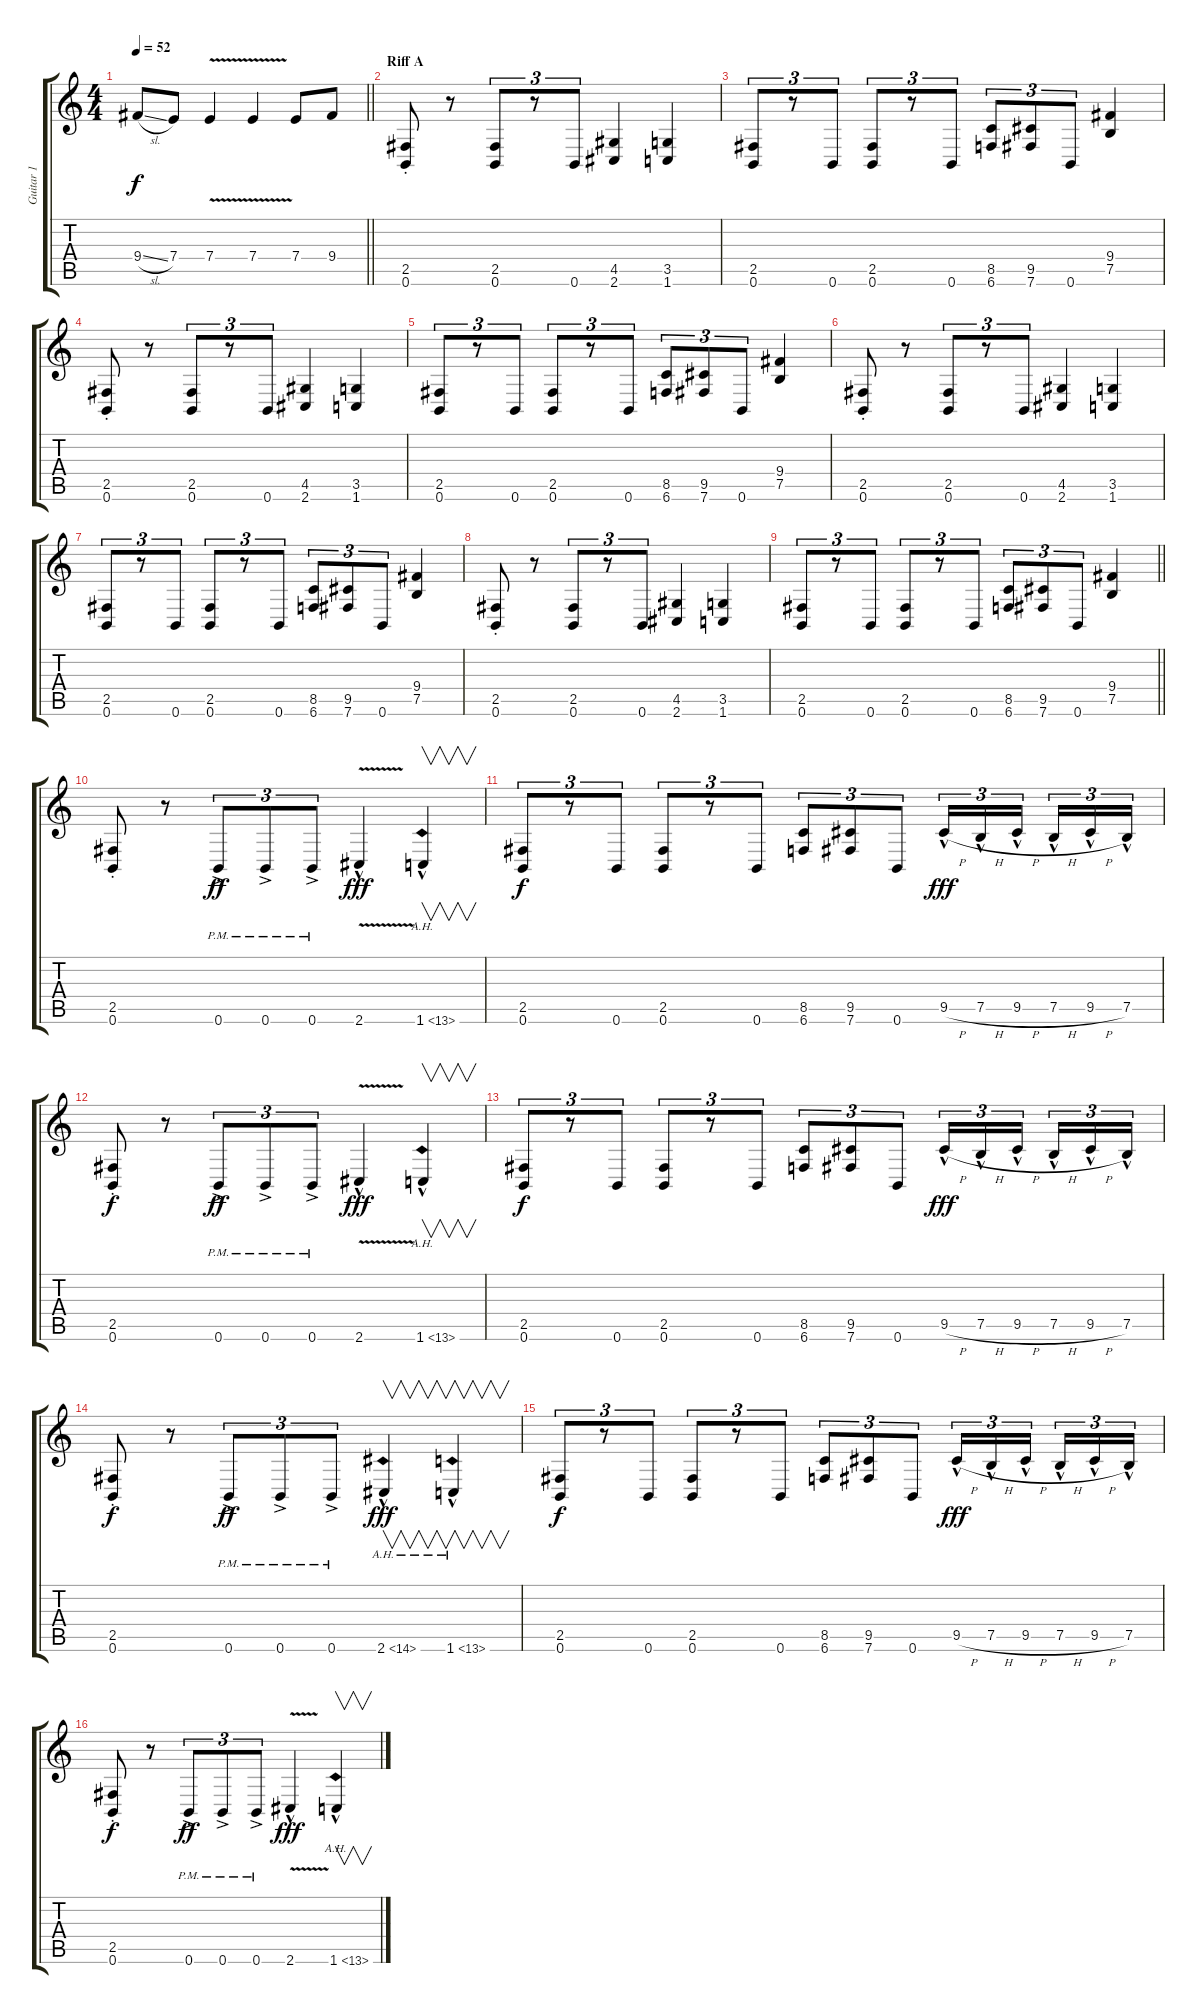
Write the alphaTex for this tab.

\track ("Guitar 1" "Guitar 1") {instrument distortionguitar}
\staff {score tabs}
\tuning (B3 Gb3 D3 A2 E2 B1) {hide}
\ts (4 4)
\tempo 52
\clef g2
\barLineRight lightlight
\ks c
9.4{sl}.8{dy f} 7.4.8 7.4{v}.4 7.4{v}.4 7.4.8 9.4.8 |
\section ("" "Riff A")
(2.5{st} 0.6{st}).8 r.8 (2.5 0.6).8{tu (3 2)} r.8{tu (3 2)} 0.6.8{tu (3 2)} (4.5 2.6).4 (3.5 1.6).4 |
(2.5 0.6).8{tu (3 2)} r.8{tu (3 2)} 0.6.8{tu (3 2)} (2.5 0.6).8{tu (3 2)} r.8{tu (3 2)} 0.6.8{tu (3 2)} (8.5 6.6).8{tu (3 2)} (9.5 7.6).8{tu (3 2)} 0.6.8{tu (3 2)} (9.4 7.5).4 |
(2.5{st} 0.6{st}).8 r.8 (2.5 0.6).8{tu (3 2)} r.8{tu (3 2)} 0.6.8{tu (3 2)} (4.5 2.6).4 (3.5 1.6).4 |
(2.5 0.6).8{tu (3 2)} r.8{tu (3 2)} 0.6.8{tu (3 2)} (2.5 0.6).8{tu (3 2)} r.8{tu (3 2)} 0.6.8{tu (3 2)} (8.5 6.6).8{tu (3 2)} (9.5 7.6).8{tu (3 2)} 0.6.8{tu (3 2)} (9.4 7.5).4 |
(2.5{st} 0.6{st}).8 r.8 (2.5 0.6).8{tu (3 2)} r.8{tu (3 2)} 0.6.8{tu (3 2)} (4.5 2.6).4 (3.5 1.6).4 |
(2.5 0.6).8{tu (3 2)} r.8{tu (3 2)} 0.6.8{tu (3 2)} (2.5 0.6).8{tu (3 2)} r.8{tu (3 2)} 0.6.8{tu (3 2)} (8.5 6.6).8{tu (3 2)} (9.5 7.6).8{tu (3 2)} 0.6.8{tu (3 2)} (9.4 7.5).4 |
(2.5{st} 0.6{st}).8 r.8 (2.5 0.6).8{tu (3 2)} r.8{tu (3 2)} 0.6.8{tu (3 2)} (4.5 2.6).4 (3.5 1.6).4 |
\barLineRight lightlight
(2.5 0.6).8{tu (3 2)} r.8{tu (3 2)} 0.6.8{tu (3 2)} (2.5 0.6).8{tu (3 2)} r.8{tu (3 2)} 0.6.8{tu (3 2)} (8.5 6.6).8{tu (3 2)} (9.5 7.6).8{tu (3 2)} 0.6.8{tu (3 2)} (9.4 7.5).4 |
(2.5{st} 0.6{st}).8 r.8 0.6{ac pm}.8{tu (3 2) dy ff} 0.6{ac pm}.8{tu (3 2)} 0.6{ac pm}.8{tu (3 2)} 2.6{v hac}.4{dy fff} 1.6{ah 12 hac}.4{v} |
(2.5 0.6).8{tu (3 2) dy f} r.8{tu (3 2)} 0.6.8{tu (3 2)} (2.5 0.6).8{tu (3 2)} r.8{tu (3 2)} 0.6.8{tu (3 2)} (8.5 6.6).8{tu (3 2)} (9.5 7.6).8{tu (3 2)} 0.6.8{tu (3 2)} 9.5{h hac}.16{tu (3 2) dy fff} 7.5{h hac}.16{tu (3 2)} 9.5{h hac}.16{tu (3 2) beam splitsecondary} 7.5{h hac}.16{tu (3 2)} 9.5{h hac}.16{tu (3 2)} 7.5{hac}.16{tu (3 2)} |
(2.5{st} 0.6{st}).8{dy f} r.8 0.6{ac pm}.8{tu (3 2) dy ff} 0.6{ac pm}.8{tu (3 2)} 0.6{ac pm}.8{tu (3 2)} 2.6{v hac}.4{dy fff} 1.6{ah 12 hac}.4{v} |
(2.5 0.6).8{tu (3 2) dy f} r.8{tu (3 2)} 0.6.8{tu (3 2)} (2.5 0.6).8{tu (3 2)} r.8{tu (3 2)} 0.6.8{tu (3 2)} (8.5 6.6).8{tu (3 2)} (9.5 7.6).8{tu (3 2)} 0.6.8{tu (3 2)} 9.5{h hac}.16{tu (3 2) dy fff} 7.5{h hac}.16{tu (3 2)} 9.5{h hac}.16{tu (3 2) beam splitsecondary} 7.5{h hac}.16{tu (3 2)} 9.5{h hac}.16{tu (3 2)} 7.5{hac}.16{tu (3 2)} |
(2.5{st} 0.6{st}).8{dy f} r.8 0.6{ac pm}.8{tu (3 2) dy ff} 0.6{ac pm}.8{tu (3 2)} 0.6{ac pm}.8{tu (3 2)} 2.6{ah 12 hac}.4{v dy fff} 1.6{ah 12 hac}.4{v} |
(2.5 0.6).8{tu (3 2) dy f} r.8{tu (3 2)} 0.6.8{tu (3 2)} (2.5 0.6).8{tu (3 2)} r.8{tu (3 2)} 0.6.8{tu (3 2)} (8.5 6.6).8{tu (3 2)} (9.5 7.6).8{tu (3 2)} 0.6.8{tu (3 2)} 9.5{h hac}.16{tu (3 2) dy fff} 7.5{h hac}.16{tu (3 2)} 9.5{h hac}.16{tu (3 2) beam splitsecondary} 7.5{h hac}.16{tu (3 2)} 9.5{h hac}.16{tu (3 2)} 7.5{hac}.16{tu (3 2)} |
(2.5{st} 0.6{st}).8{dy f} r.8 0.6{ac pm}.8{tu (3 2) dy ff} 0.6{ac pm}.8{tu (3 2)} 0.6{ac pm}.8{tu (3 2)} 2.6{v hac}.4{dy fff} 1.6{ah 12 hac}.4{v}
